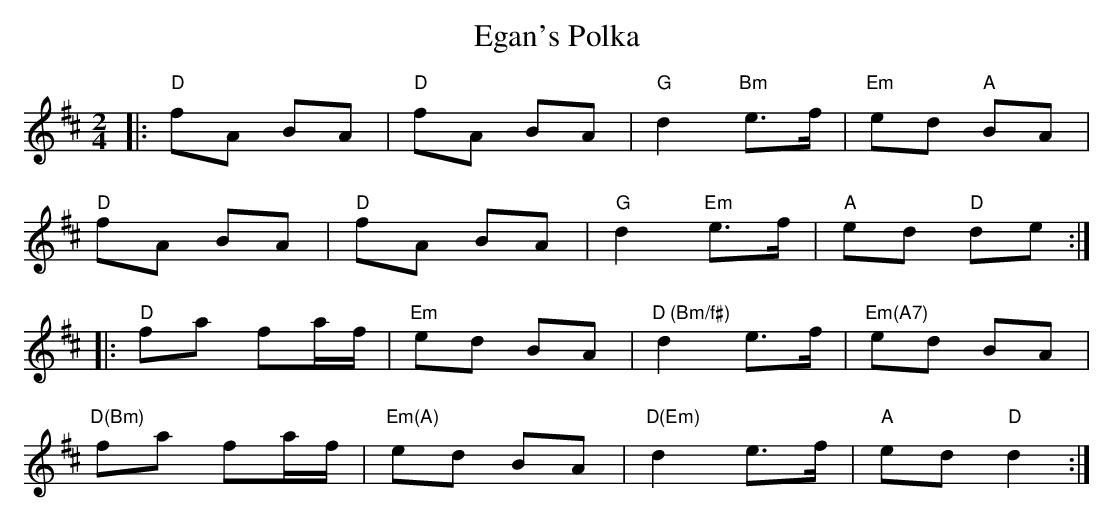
X:1
T:Egan's Polka
M:2/4
L:1/8
K:D
|:"D"fA BA|"D"fA BA|"G"d2 "Bm"e>f|"Em"ed "A"BA|
"D"fA BA|"D"fA BA|"G"d2 "Em"e>f|"A"ed "D"de:|
|:"D"fa fa/f/|"Em"ed BA|"D (Bm/f#)" d2 e>f|"Em(A7)"ed BA|
"D(Bm)"fa fa/f/|"Em(A)"ed BA|"D(Em)"d2 e>f|"A"ed "D"d2:|
